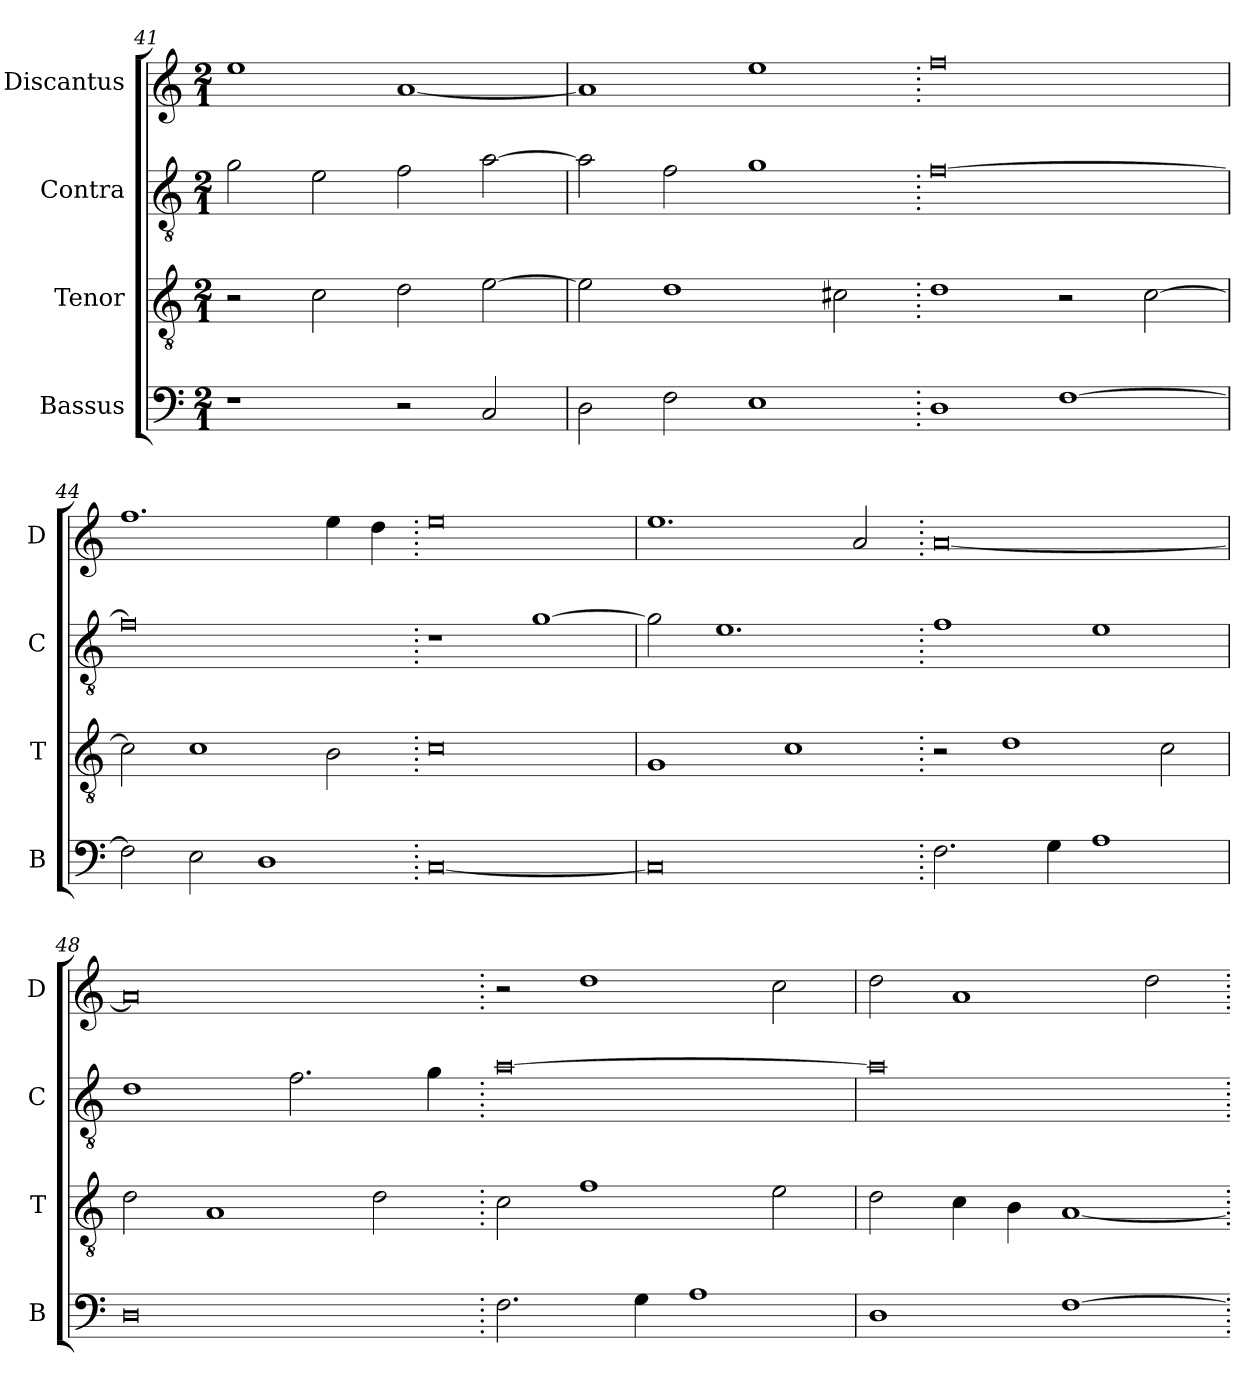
**kern	**kern	**kern	**kern
*part4	*part3	*part2	*part1
*staff4	*staff3	*staff2	*staff1
*I"Bassus	*I"Tenor	*I"Contra	*I"Discantus
*I'B	*I'T	*I'C	*I'D
*clefF4	*clefGv2	*clefGv2	*clefG2
*k[]	*k[]	*k[]	*k[]
*M2/1	*M2/1	*M2/1	*M2/1
=41	=41	=41	=41
1r	2r	2g\	1ee
.	2c\	2e\	.
2r	2d\	2f\	[1a
2C/	[2e\	[2a\	.
=42	=42	=42	=42
2D\	2e\]	2a\]	1a]
2F\	1d	2f\	.
1E	.	1g	1ee
.	2c#X\	.	.
=43.	=43.	=43.	=43.
1D	1d	[0f	0ff
[1F	2r	.	.
.	[2c\	.	.
=44	=44	=44	=44
2F\]	2c\]	0f]	1.ff
2E\	1c	.	.
1D	.	.	.
.	2B\	.	4ee\
.	.	.	4dd\
=45.	=45.	=45.	=45.
[0C	0c	1r	0ee
.	.	[1g	.
=46	=46	=46	=46
0C]	1G	2g\]	1.ee
.	.	1.e	.
.	1c	.	.
.	.	.	2a/
=47.	=47.	=47.	=47.
2.F\	2r	1f	[0a
.	1d	.	.
4G\	.	.	.
1A	.	1e	.
.	2c\	.	.
=48	=48	=48	=48
0D	2d\	1d	0a]
.	1A	.	.
.	.	2.f\	.
.	2d\	.	.
.	.	4g\	.
=49.	=49.	=49.	=49.
2.F\	2c\	[0a	2r
.	1f	.	1dd
4G\	.	.	.
1A	.	.	.
.	2e\	.	2cc\
=50	=50	=50	=50
1D	2d\	0a]	2dd\
.	4c\	.	1a
.	4B\	.	.
[1F	[1A	.	.
.	.	.	2dd\
=.	=.	=.	=.
*-	*-	*-	*-
